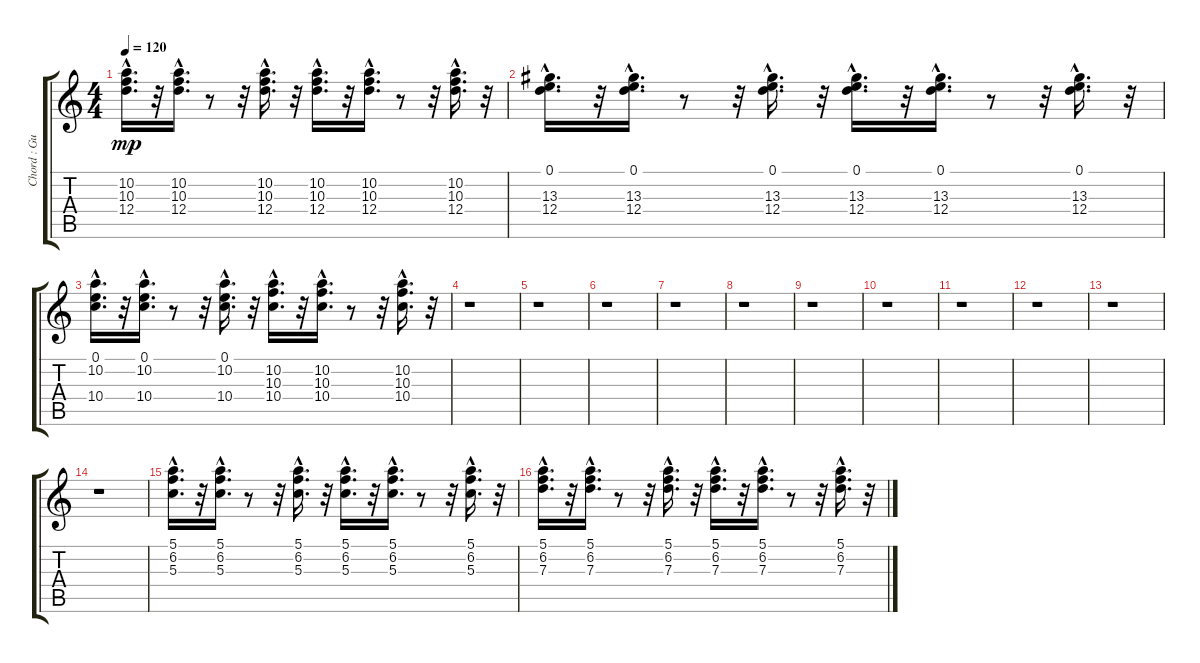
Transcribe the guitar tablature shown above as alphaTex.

\track ("Chord : Guitar      " "Chord : Gu") {instrument acousticguitarsteel}
\staff {score tabs}
\tuning (E4 B3 G3 D3 A2 E2) {hide}
\ts (4 4)
\tempo 120
\clef g2
\ks c
(10.2{hac} 10.3{hac} 12.4{hac}).16{d dy mp} r.32 (10.2{hac} 10.3{hac} 12.4{hac}).16{d} r.8 r.32 (10.2{hac} 10.3{hac} 12.4{hac}).16{d} r.32 (10.2{hac} 10.3{hac} 12.4{hac}).16{d} r.32 (10.2{hac} 10.3{hac} 12.4{hac}).16{d} r.8 r.32 (10.2{hac} 10.3{hac} 12.4{hac}).16{d} r.32 |
(0.1{hac} 13.3{hac} 12.4{hac}).16{d} r.32 (0.1{hac} 13.3{hac} 12.4{hac}).16{d} r.8 r.32 (0.1{hac} 13.3{hac} 12.4{hac}).16{d} r.32 (0.1{hac} 13.3{hac} 12.4{hac}).16{d} r.32 (0.1{hac} 13.3{hac} 12.4{hac}).16{d} r.8 r.32 (0.1{hac} 13.3{hac} 12.4{hac}).16{d} r.32 |
(0.1{hac} 10.2{hac} 10.4{hac}).16{d} r.32 (0.1{hac} 10.2{hac} 10.4{hac}).16{d} r.8 r.32 (0.1{hac} 10.2{hac} 10.4{hac}).16{d} r.32 (10.2{hac} 10.3{hac} 10.4{hac}).16{d} r.32 (10.2{hac} 10.3{hac} 10.4{hac}).16{d} r.8 r.32 (10.2{hac} 10.3{hac} 10.4{hac}).16{d} r.32 |
r.1 |
r.1 |
r.1 |
r.1 |
r.1 |
r.1 |
r.1 |
r.1 |
r.1 |
r.1 |
r.1 |
(5.1{hac} 6.2{hac} 5.3{hac}).16{d} r.32 (5.1{hac} 6.2{hac} 5.3{hac}).16{d} r.8 r.32 (5.1{hac} 6.2{hac} 5.3{hac}).16{d} r.32 (5.1{hac} 6.2{hac} 5.3{hac}).16{d} r.32 (5.1{hac} 6.2{hac} 5.3{hac}).16{d} r.8 r.32 (5.1{hac} 6.2{hac} 5.3{hac}).16{d} r.32 |
(5.1{hac} 6.2{hac} 7.3{hac}).16{d} r.32 (5.1{hac} 6.2{hac} 7.3{hac}).16{d} r.8 r.32 (5.1{hac} 6.2{hac} 7.3{hac}).16{d} r.32 (5.1{hac} 6.2{hac} 7.3{hac}).16{d} r.32 (5.1{hac} 6.2{hac} 7.3{hac}).16{d} r.8 r.32 (5.1{hac} 6.2{hac} 7.3{hac}).16{d} r.32
